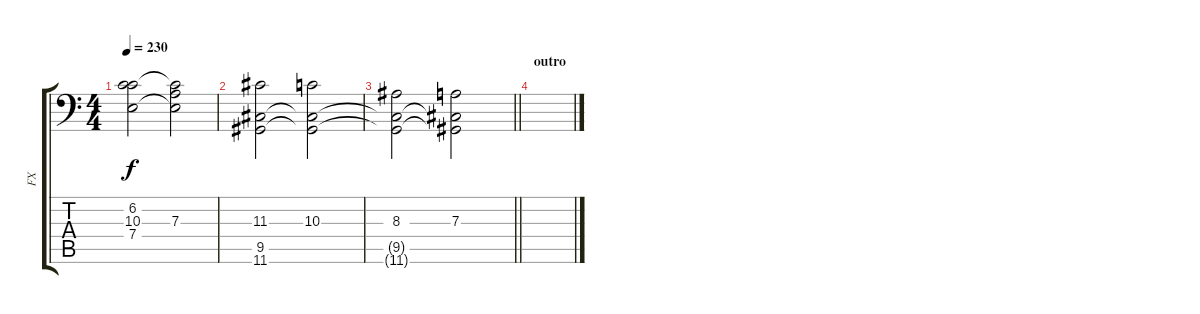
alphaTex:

\track ("FX" "FX") {instrument stringensemble1}
\staff {score tabs}
\tuning (B3 Gb3 D3 A2 E2 A1) {hide}
\ts (4 4)
\tempo 230
\clef f4
\ks c
(6.2{t} 10.3 7.4{t}).2{dy f} (6.2{t} 7.3 7.4{t}).2 |
(11.3 9.5 11.6).2 (10.3 9.5{t} 11.6{t}).2 |
\barLineRight lightlight
(8.3 9.5{t} 11.6{t}).2 (7.3 9.5{t} 11.6{t}).2 |
\section ("" "outro")
